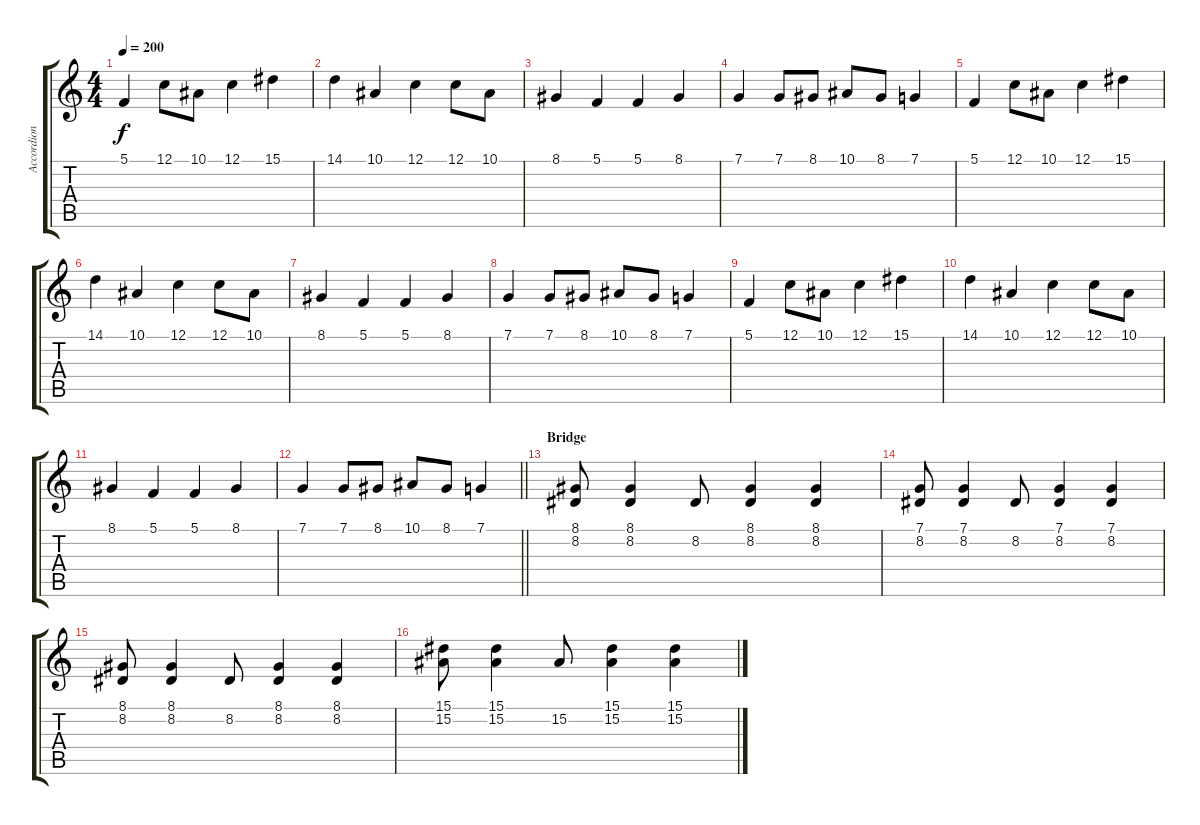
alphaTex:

\track ("Accordion" "Accordion") {instrument accordion}
\staff {score tabs}
\tuning (C4 G3 Eb3 Bb2 F2 C2) {hide}
\ts (4 4)
\tempo 200
\clef g2
\ks c
5.1.4{dy f} 12.1.8 10.1.8 12.1.4 15.1.4 |
14.1.4 10.1.4 12.1.4 12.1.8 10.1.8 |
8.1.4 5.1.4 5.1.4 8.1.4 |
7.1.4 7.1.8 8.1.8 10.1.8 8.1.8 7.1.4 |
5.1.4 12.1.8 10.1.8 12.1.4 15.1.4 |
14.1.4 10.1.4 12.1.4 12.1.8 10.1.8 |
8.1.4 5.1.4 5.1.4 8.1.4 |
7.1.4 7.1.8 8.1.8 10.1.8 8.1.8 7.1.4 |
5.1.4 12.1.8 10.1.8 12.1.4 15.1.4 |
14.1.4 10.1.4 12.1.4 12.1.8 10.1.8 |
8.1.4 5.1.4 5.1.4 8.1.4 |
\barLineRight lightlight
7.1.4 7.1.8 8.1.8 10.1.8 8.1.8 7.1.4 |
\section ("" "Bridge")
(8.1 8.2).8 (8.1 8.2).4 8.2.8 (8.1 8.2).4 (8.1 8.2).4 |
(7.1 8.2).8 (7.1 8.2).4 8.2.8 (7.1 8.2).4 (7.1 8.2).4 |
(8.1 8.2).8 (8.1 8.2).4 8.2.8 (8.1 8.2).4 (8.1 8.2).4 |
(15.1 15.2).8 (15.1 15.2).4 15.2.8 (15.1 15.2).4 (15.1 15.2).4
